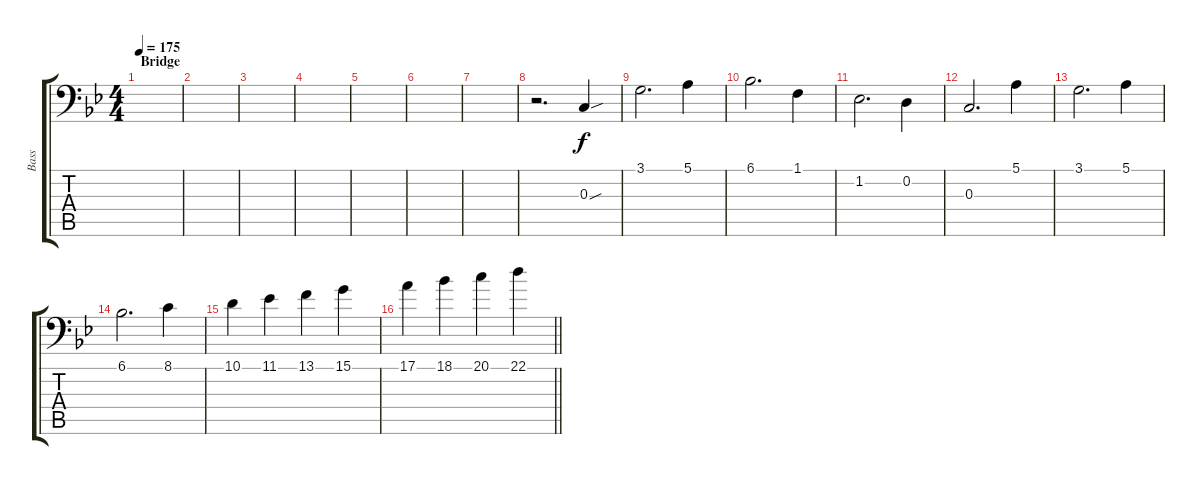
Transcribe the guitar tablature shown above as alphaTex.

\track ("Bass" "Bass") {instrument electricbasspick}
\staff {score tabs}
\tuning (E2 D2 C2 B1 A1 G1) {hide}
\ts (4 4)
\section ("" "Bridge")
\tempo 175
\clef f4
\ks bb
|
|
|
|
|
|
|
r.2{d} 0.3{sou}.4 |
3.1.2{d} 5.1.4 |
6.1.2{d} 1.1.4 |
1.2.2{d} 0.2.4 |
0.3.2{d} 5.1.4 |
3.1.2{d} 5.1.4 |
6.1.2{d} 8.1.4 |
10.1.4 11.1.4 13.1.4 15.1.4 |
\barLineRight lightlight
17.1.4 18.1.4 20.1.4 22.1.4
